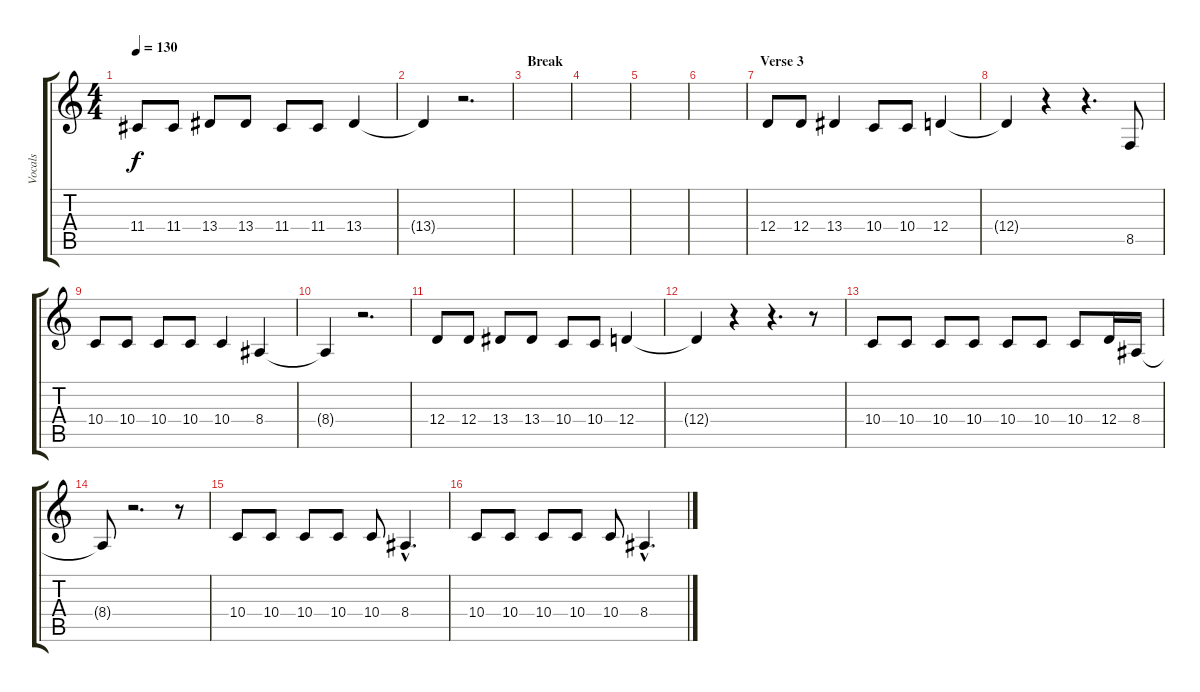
\track ("Vocals" "Vocals") {instrument tenorsax}
\staff {score tabs}
\tuning (E4 B3 G3 D3 A2 E2) {hide}
\ts (4 4)
\tempo 130
\clef g2
\ks c
11.4.8{dy f} 11.4.8 13.4.8 13.4.8 11.4.8 11.4.8 13.4.4 |
13.4{t}.4 r.2{d} |
\section ("" "Break")
|
|
|
|
\section ("" "Verse 3")
12.4.8 12.4.8 13.4.4 10.4.8 10.4.8 12.4.4 |
12.4{t}.4 r.4 r.4{d} 8.5.8 |
10.4.8 10.4.8 10.4.8 10.4.8 10.4.4 8.4.4 |
8.4{t}.4 r.2{d} |
12.4.8 12.4.8 13.4.8 13.4.8 10.4.8 10.4.8 12.4.4 |
12.4{t}.4 r.4 r.4{d} r.8 |
10.4.8 10.4.8 10.4.8 10.4.8 10.4.8 10.4.8 10.4.8 12.4.16 8.4.16 |
8.4{t}.8 r.2{d} r.8 |
10.4.8 10.4.8 10.4.8 10.4.8 10.4.8 8.4{hac}.4{d} |
10.4.8 10.4.8 10.4.8 10.4.8 10.4.8 8.4{hac}.4{d}
